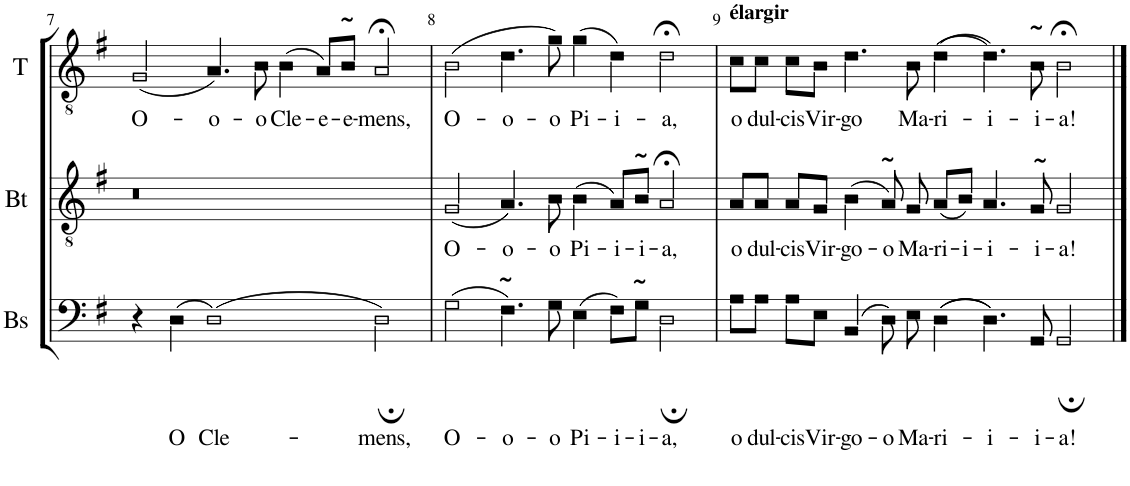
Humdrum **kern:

**kern	**text	**kern	**text	**kern	**text
*part3	*part3	*part2	*part2	*part1	*part1
*staff3	*staff3	*staff2	*staff2	*staff1	*staff1
*I"Basse	*	*I"Baryton	*	*I"Tenor	*
*I'Bs	*	*I'Bt	*	*I'T	*
!!LO:PB:g=z
*clefF4	*	*clefGv2	*	*clefGv2	*
*	*	*	*	*Trd4c7	*
*k[f#]	*	*k[f#]	*	*k[f#]	*
*M18/4	*	*M18/4	*	*M18/4	*
=7	=7	=7	=7	=7	=7
!	!	!	!	!	!LO:LY:b
4r	.	2%9r	.	(2G/	O-
!	!LO:LY:b	!	!	!	!
(4D\	O	.	.	.	.
!	!LO:LY:b	!	!	!	!LO:LY:b
(1D)	Cle-	.	.	4.A/)	-o-
!	!	!	!	!	!LO:LY:b
.	.	.	.	8B\	-o
!	!	!	!	!	!LO:LY:b
.	.	.	.	(4B\	Cle-
!	!	!	!	!	!LO:LY:b
.	.	.	.	8A/L)	-e-
!	!	!	!	!LO:TX:a:B:t=∼	!
!	!	!	!	!	!LO:LY:b
.	.	.	.	8B/J	-e-
!	!LO:LY:b	!	!	!	!LO:LY:b
2D;\)	-mens,	.	.	2A;</	-mens,
0ryy	.	.	.	0ryy	.
2ryy	.	.	.	2ryy	.
=8	=8	=8	=8	=8	=8
!	!LO:LY:b	!	!LO:LY:b	!	!LO:LY:b
(2G\	O-	(2G/	O-	(2B\	O-
!LO:TX:a:B:t=∼	!	!	!	!	!
!	!LO:LY:b	!	!LO:LY:b	!	!LO:LY:b
4.F#\)	-o-	4.A/)	-o-	4.d\	-o-
!	!LO:LY:b	!	!LO:LY:b	!	!LO:LY:b
8G\	-o	8B\	-o	8g\)	-o
!	!LO:LY:b	!	!LO:LY:b	!	!LO:LY:b
(4E\	Pi-	(4B\	Pi-	(4g\	Pi-
!	!LO:LY:b	!	!LO:LY:b	!	!LO:LY:b
8F#\L)	-i-	8A/L)	-i-	4d\)	-i-
!	!	!LO:TX:a:B:t=∼	!	!	!
!LO:TX:a:B:t=∼	!	!	!	!	!
!	!LO:LY:b	!	!LO:LY:b	!	!
8G\J	-i-	8B/J	-i-	.	.
!	!LO:LY:b	!	!LO:LY:b	!	!LO:LY:b
2D;\	-a,	2A;</	-a,	2d;<\	-a,
=9	=9	=9	=9	=9	=9
!	!	!	!	!LO:TX:a:B:t=élargir	!
!	!LO:LY:b	!	!LO:LY:b	!	!LO:LY:b
8A\L	o	8A/L	o	8c\L	o
!	!LO:LY:b	!	!LO:LY:b	!	!LO:LY:b
8A\J	dul-	8A/J	dul-	8c\J	dul-
!	!LO:LY:b	!	!LO:LY:b	!	!LO:LY:b
8A\L	-cis	8A/L	-cis	8c\L	-cis
!	!LO:LY:b	!	!LO:LY:b	!	!LO:LY:b
8E\J	Vir-	8G/J	Vir-	8B\J	Vir-
!	!LO:LY:b	!	!LO:LY:b	!	!LO:LY:b
(4BB/	-go-	(4B\	-go-	4.d\	-go
!	!	!LO:TX:a:B:t=∼	!	!	!
!	!LO:LY:b	!	!LO:LY:b	!	!
8D\)	-o	8A/)	-o	.	.
!	!LO:LY:b	!	!LO:LY:b	!	!LO:LY:b
8E\	Ma-	8G/	Ma-	8B\	Ma-
!	!LO:LY:b	!	!LO:LY:b	!	!LO:LY:b
((4D\	-ri-	(8A/L	-ri-	((4d\	-ri-
!	!	!	!LO:LY:b	!	!
.	.	8B/J)	-i-	.	.
!	!LO:LY:b	!	!LO:LY:b	!	!LO:LY:b
4.D\))	-i-	4.A/	-i-	4.d\))	-i-
!	!	!	!	!LO:TX:a:B:t=∼	!
!	!	!LO:TX:a:B:t=∼	!	!	!
!	!LO:LY:b	!	!LO:LY:b	!	!LO:LY:b
8GG/	-i-	8G/	-i-	8B\	-i-
!	!LO:LY:b	!	!LO:LY:b	!	!LO:LY:b
2GG;/	-a!	2G/	-a!	2B;<\	-a!
==	==	==	==	==	==
*-	*-	*-	*-	*-	*-
